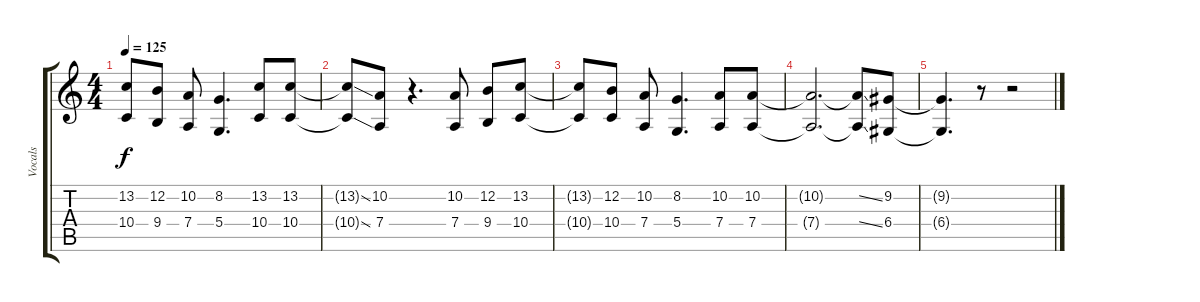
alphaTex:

\track ("Vocals" "Vocals") {instrument lead2sawtooth}
\staff {score tabs}
\tuning (E4 B3 G3 D3 A2 E2) {hide}
\ts (4 4)
\tempo 125
\clef g2
\ks c
(13.2{t} 10.4{t}).8{dy f} (12.2 9.4).8 (10.2 7.4).8 (8.2 5.4).4{d} (13.2 10.4).8 (13.2 10.4).8 |
(13.2{ss t} 10.4{ss t}).8 (10.2 7.4).8 r.4{d} (10.2 7.4).8{volume 0} (12.2 9.4).8 (13.2 10.4).8 |
(13.2{t} 10.4{t}).8 (12.2 10.4).8 (10.2 7.4).8 (8.2 5.4).4{d} (10.2 7.4).8 (10.2 7.4).8 |
(10.2{t} 7.4{t}).2{d} (10.2{ss t} 7.4{ss t}).8 (9.2 6.4).8 |
(9.2{t} 6.4{t}).4{d} r.8 r.2
